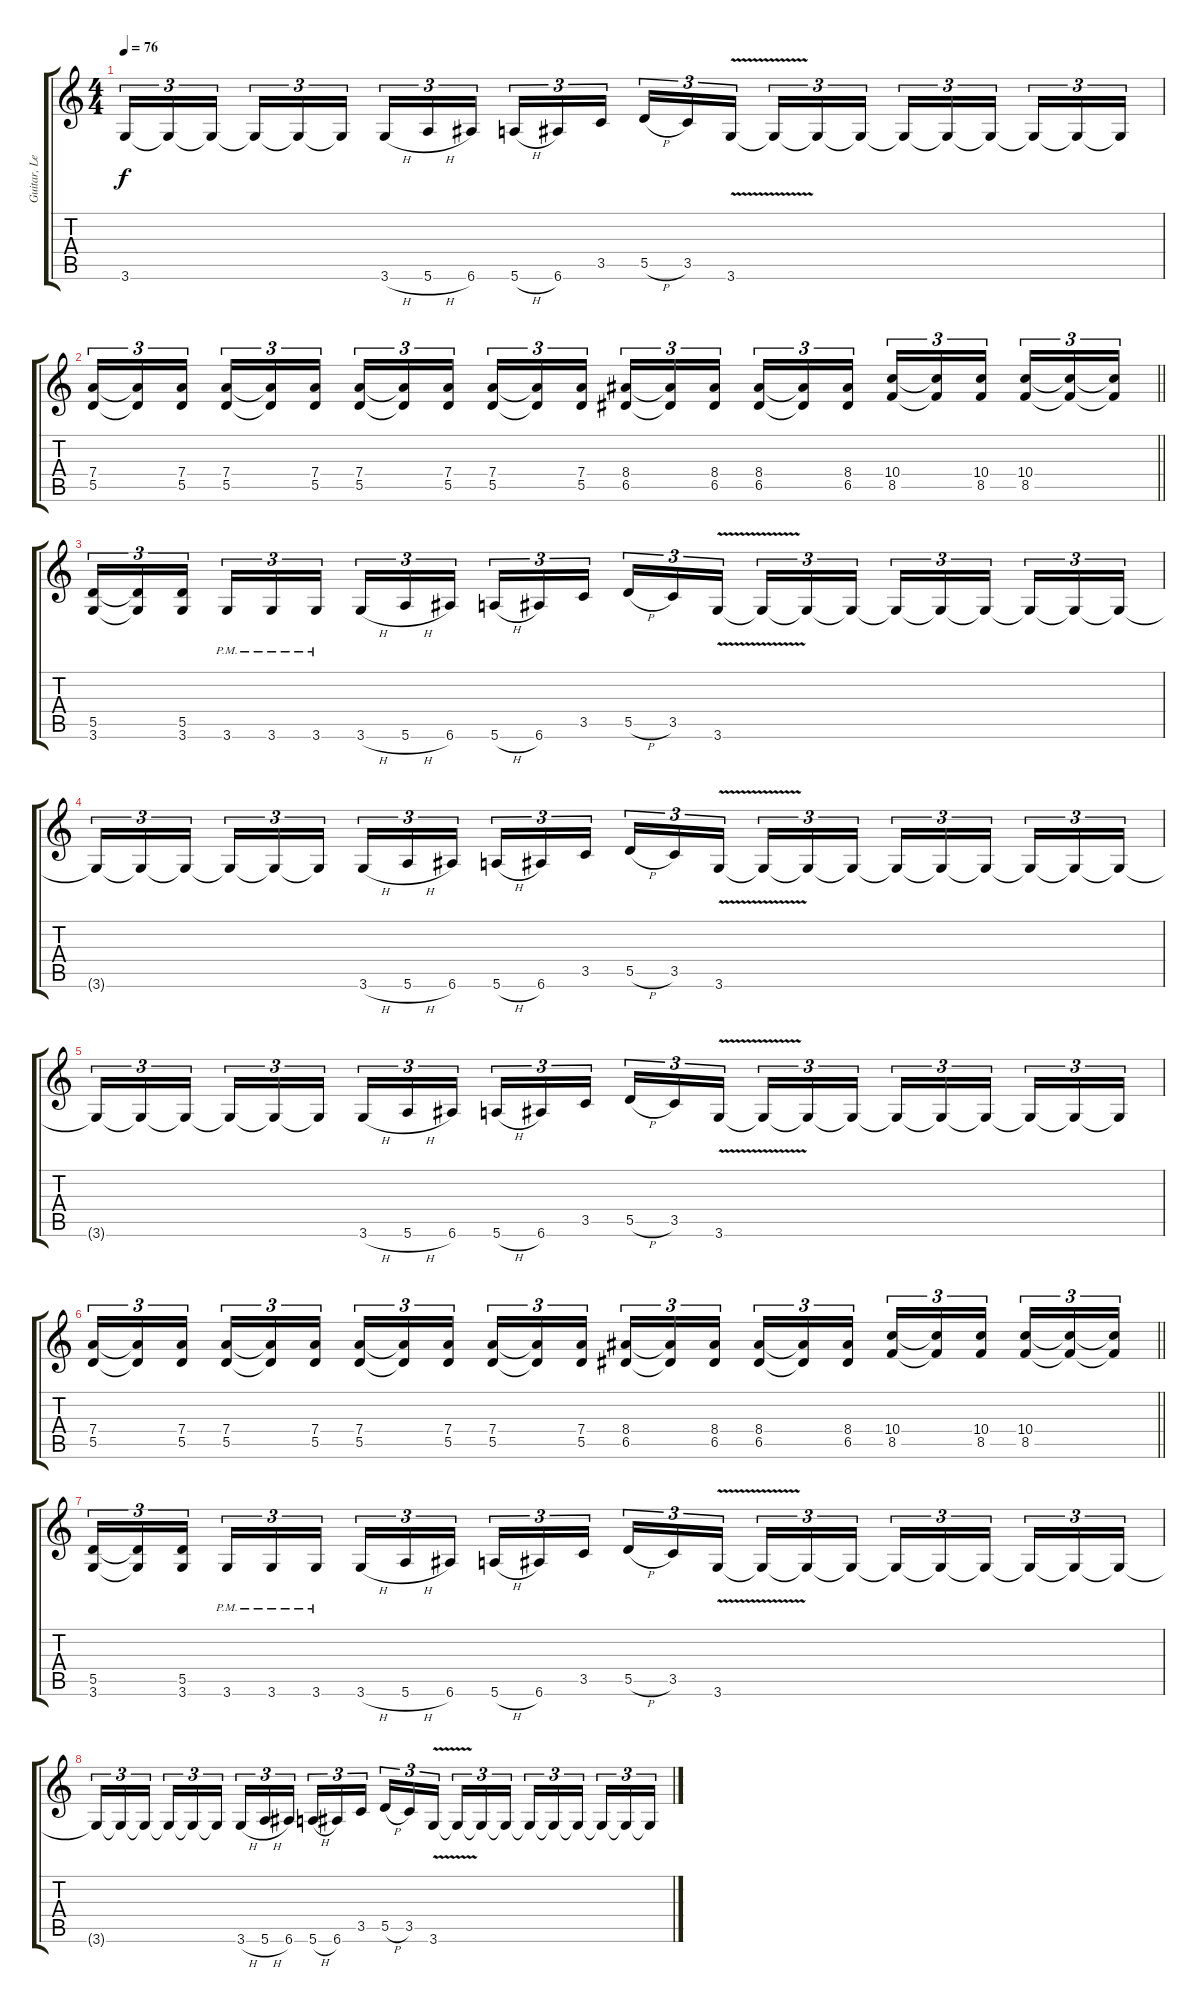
\track ("Guitar, Lead" "Guitar, Le") {instrument distortionguitar}
\staff {score tabs}
\tuning (E4 B3 G3 D3 A2 E2) {hide}
\ts (4 4)
\tempo 76
\clef g2
\ks c
3.6{t}.16{tu (3 2) dy f} 3.6{t}.16{tu (3 2)} 3.6{t}.16{tu (3 2) beam splitsecondary} 3.6{t}.16{tu (3 2)} 3.6{t}.16{tu (3 2)} 3.6{t}.16{tu (3 2)} 3.6{h}.16{tu (3 2)} 5.6{h}.16{tu (3 2)} 6.6.16{tu (3 2) beam splitsecondary} 5.6{h}.16{tu (3 2)} 6.6.16{tu (3 2)} 3.5.16{tu (3 2)} 5.5{h}.16{tu (3 2)} 3.5.16{tu (3 2)} 3.6{v}.16{tu (3 2) beam splitsecondary} 3.6{t}.16{tu (3 2)} 3.6{t}.16{tu (3 2)} 3.6{t}.16{tu (3 2)} 3.6{t}.16{tu (3 2)} 3.6{t}.16{tu (3 2)} 3.6{t}.16{tu (3 2) beam splitsecondary} 3.6{t}.16{tu (3 2)} 3.6{t}.16{tu (3 2)} 3.6{t}.16{tu (3 2)} |
\barLineRight lightlight
(7.4 5.5).16{tu (3 2)} (7.4{t} 5.5{t}).16{tu (3 2)} (7.4 5.5).16{tu (3 2) beam splitsecondary} (7.4 5.5).16{tu (3 2)} (7.4{t} 5.5{t}).16{tu (3 2)} (7.4 5.5).16{tu (3 2)} (7.4 5.5).16{tu (3 2)} (7.4{t} 5.5{t}).16{tu (3 2)} (7.4 5.5).16{tu (3 2) beam splitsecondary} (7.4 5.5).16{tu (3 2)} (7.4{t} 5.5{t}).16{tu (3 2)} (7.4 5.5).16{tu (3 2)} (8.4 6.5).16{tu (3 2)} (8.4{t} 6.5{t}).16{tu (3 2)} (8.4 6.5).16{tu (3 2) beam splitsecondary} (8.4 6.5).16{tu (3 2)} (8.4{t} 6.5{t}).16{tu (3 2)} (8.4 6.5).16{tu (3 2)} (10.4 8.5).16{tu (3 2)} (10.4{t} 8.5{t}).16{tu (3 2)} (10.4 8.5).16{tu (3 2) beam splitsecondary} (10.4 8.5).16{tu (3 2)} (10.4{t} 8.5{t}).16{tu (3 2)} (10.4{t} 8.5{t}).16{tu (3 2)} |
(5.5 3.6).16{tu (3 2)} (5.5{t} 3.6{t}).16{tu (3 2)} (5.5 3.6).16{tu (3 2) beam splitsecondary} 3.6{pm}.16{tu (3 2)} 3.6{pm}.16{tu (3 2)} 3.6{pm}.16{tu (3 2)} 3.6{h}.16{tu (3 2)} 5.6{h}.16{tu (3 2)} 6.6.16{tu (3 2) beam splitsecondary} 5.6{h}.16{tu (3 2)} 6.6.16{tu (3 2)} 3.5.16{tu (3 2)} 5.5{h}.16{tu (3 2)} 3.5.16{tu (3 2)} 3.6{v}.16{tu (3 2) beam splitsecondary} 3.6{t}.16{tu (3 2)} 3.6{t}.16{tu (3 2)} 3.6{t}.16{tu (3 2)} 3.6{t}.16{tu (3 2)} 3.6{t}.16{tu (3 2)} 3.6{t}.16{tu (3 2) beam splitsecondary} 3.6{t}.16{tu (3 2)} 3.6{t}.16{tu (3 2)} 3.6{t}.16{tu (3 2)} |
3.6{t}.16{tu (3 2)} 3.6{t}.16{tu (3 2)} 3.6{t}.16{tu (3 2) beam splitsecondary} 3.6{t}.16{tu (3 2)} 3.6{t}.16{tu (3 2)} 3.6{t}.16{tu (3 2)} 3.6{h}.16{tu (3 2)} 5.6{h}.16{tu (3 2)} 6.6.16{tu (3 2) beam splitsecondary} 5.6{h}.16{tu (3 2)} 6.6.16{tu (3 2)} 3.5.16{tu (3 2)} 5.5{h}.16{tu (3 2)} 3.5.16{tu (3 2)} 3.6{v}.16{tu (3 2) beam splitsecondary} 3.6{t}.16{tu (3 2)} 3.6{t}.16{tu (3 2)} 3.6{t}.16{tu (3 2)} 3.6{t}.16{tu (3 2)} 3.6{t}.16{tu (3 2)} 3.6{t}.16{tu (3 2) beam splitsecondary} 3.6{t}.16{tu (3 2)} 3.6{t}.16{tu (3 2)} 3.6{t}.16{tu (3 2)} |
3.6{t}.16{tu (3 2)} 3.6{t}.16{tu (3 2)} 3.6{t}.16{tu (3 2) beam splitsecondary} 3.6{t}.16{tu (3 2)} 3.6{t}.16{tu (3 2)} 3.6{t}.16{tu (3 2)} 3.6{h}.16{tu (3 2)} 5.6{h}.16{tu (3 2)} 6.6.16{tu (3 2) beam splitsecondary} 5.6{h}.16{tu (3 2)} 6.6.16{tu (3 2)} 3.5.16{tu (3 2)} 5.5{h}.16{tu (3 2)} 3.5.16{tu (3 2)} 3.6{v}.16{tu (3 2) beam splitsecondary} 3.6{t}.16{tu (3 2)} 3.6{t}.16{tu (3 2)} 3.6{t}.16{tu (3 2)} 3.6{t}.16{tu (3 2)} 3.6{t}.16{tu (3 2)} 3.6{t}.16{tu (3 2) beam splitsecondary} 3.6{t}.16{tu (3 2)} 3.6{t}.16{tu (3 2)} 3.6{t}.16{tu (3 2)} |
\barLineRight lightlight
(7.4 5.5).16{tu (3 2)} (7.4{t} 5.5{t}).16{tu (3 2)} (7.4 5.5).16{tu (3 2) beam splitsecondary} (7.4 5.5).16{tu (3 2)} (7.4{t} 5.5{t}).16{tu (3 2)} (7.4 5.5).16{tu (3 2)} (7.4 5.5).16{tu (3 2)} (7.4{t} 5.5{t}).16{tu (3 2)} (7.4 5.5).16{tu (3 2) beam splitsecondary} (7.4 5.5).16{tu (3 2)} (7.4{t} 5.5{t}).16{tu (3 2)} (7.4 5.5).16{tu (3 2)} (8.4 6.5).16{tu (3 2)} (8.4{t} 6.5{t}).16{tu (3 2)} (8.4 6.5).16{tu (3 2) beam splitsecondary} (8.4 6.5).16{tu (3 2)} (8.4{t} 6.5{t}).16{tu (3 2)} (8.4 6.5).16{tu (3 2)} (10.4 8.5).16{tu (3 2)} (10.4{t} 8.5{t}).16{tu (3 2)} (10.4 8.5).16{tu (3 2) beam splitsecondary} (10.4 8.5).16{tu (3 2)} (10.4{t} 8.5{t}).16{tu (3 2)} (10.4{t} 8.5{t}).16{tu (3 2)} |
(5.5 3.6).16{tu (3 2)} (5.5{t} 3.6{t}).16{tu (3 2)} (5.5 3.6).16{tu (3 2) beam splitsecondary} 3.6{pm}.16{tu (3 2)} 3.6{pm}.16{tu (3 2)} 3.6{pm}.16{tu (3 2)} 3.6{h}.16{tu (3 2)} 5.6{h}.16{tu (3 2)} 6.6.16{tu (3 2) beam splitsecondary} 5.6{h}.16{tu (3 2)} 6.6.16{tu (3 2)} 3.5.16{tu (3 2)} 5.5{h}.16{tu (3 2)} 3.5.16{tu (3 2)} 3.6{v}.16{tu (3 2) beam splitsecondary} 3.6{t}.16{tu (3 2)} 3.6{t}.16{tu (3 2)} 3.6{t}.16{tu (3 2)} 3.6{t}.16{tu (3 2)} 3.6{t}.16{tu (3 2)} 3.6{t}.16{tu (3 2) beam splitsecondary} 3.6{t}.16{tu (3 2)} 3.6{t}.16{tu (3 2)} 3.6{t}.16{tu (3 2)} |
3.6{t}.16{tu (3 2)} 3.6{t}.16{tu (3 2)} 3.6{t}.16{tu (3 2) beam splitsecondary} 3.6{t}.16{tu (3 2)} 3.6{t}.16{tu (3 2)} 3.6{t}.16{tu (3 2)} 3.6{h}.16{tu (3 2)} 5.6{h}.16{tu (3 2)} 6.6.16{tu (3 2) beam splitsecondary} 5.6{h}.16{tu (3 2)} 6.6.16{tu (3 2)} 3.5.16{tu (3 2)} 5.5{h}.16{tu (3 2)} 3.5.16{tu (3 2)} 3.6{v}.16{tu (3 2) beam splitsecondary} 3.6{t}.16{tu (3 2)} 3.6{t}.16{tu (3 2)} 3.6{t}.16{tu (3 2)} 3.6{t}.16{tu (3 2)} 3.6{t}.16{tu (3 2)} 3.6{t}.16{tu (3 2) beam splitsecondary} 3.6{t}.16{tu (3 2)} 3.6{t}.16{tu (3 2)} 3.6{t}.16{tu (3 2)}
